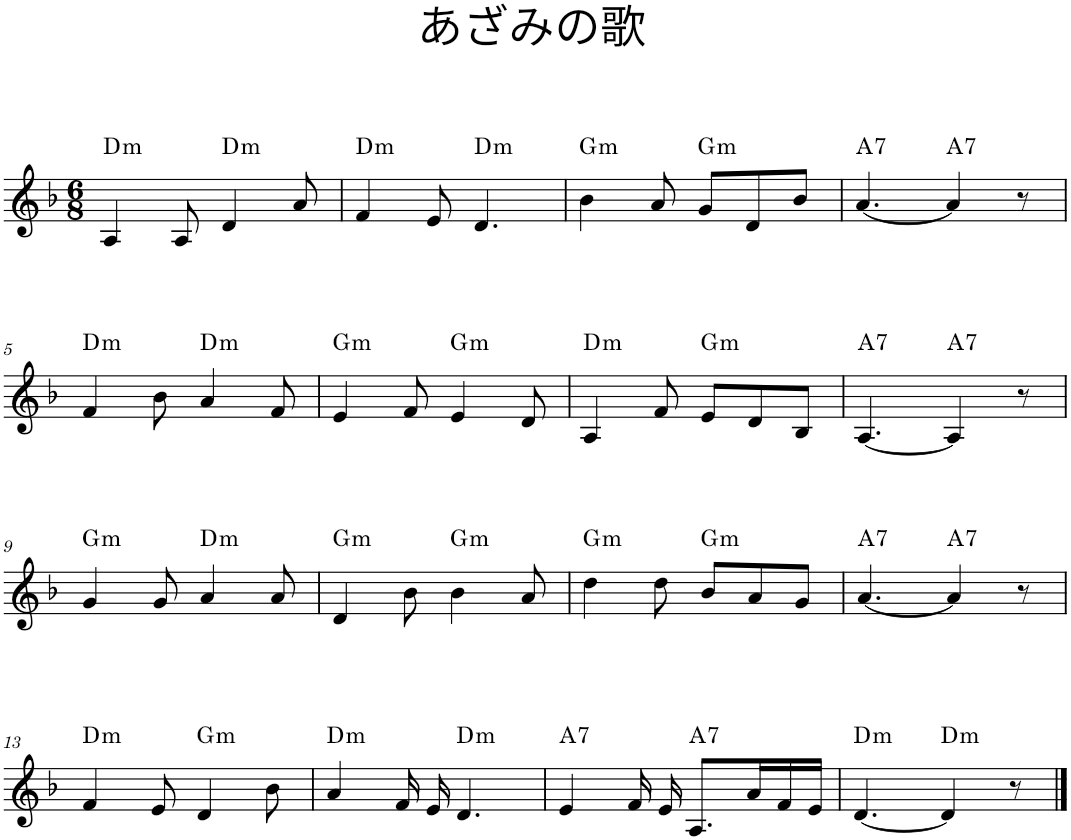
**kern	**harte
*part1	*part1
*staff1	*
*I"Piano	*
*I'Pno.	*
*clefG2	*
*k[b-]	*
*M6/8	*
=1	=1
!	!LO:H:kt=m
4A/	D:min
8A/	.
!	!LO:H:kt=m
4d/	D:min
8a/	.
=2	=2
!	!LO:H:kt=m
4f/	D:min
8e/	.
!	!LO:H:kt=m
4.d/	D:min
=3	=3
!	!LO:H:kt=m
4b-\	G:min
8a/	.
!	!LO:H:kt=m
8g/L	G:min
8d/	.
8b-/J	.
=4	=4
!	!LO:H:kt=7
[<4.a/	A:7
!	!LO:H:kt=7
4a/]	A:7
8r	.
!!LO:LB:g=z
=5	=5
!	!LO:H:kt=m
4f/	D:min
8b-\	.
!	!LO:H:kt=m
4a/	D:min
8f/	.
=6	=6
!	!LO:H:kt=m
4e/	G:min
8f/	.
!	!LO:H:kt=m
4e/	G:min
8d/	.
=7	=7
!	!LO:H:kt=m
4A/	D:min
8f/	.
!	!LO:H:kt=m
8e/L	G:min
8d/	.
8B-/J	.
=8	=8
!	!LO:H:kt=7
[<4.A/	A:7
!	!LO:H:kt=7
4A/]	A:7
8r	.
!!LO:LB:g=z
=9	=9
!	!LO:H:kt=m
4g/	G:min
8g/	.
!	!LO:H:kt=m
4a/	D:min
8a/	.
=10	=10
!	!LO:H:kt=m
4d/	G:min
8b-\	.
!	!LO:H:kt=m
4b-\	G:min
8a/	.
=11	=11
!	!LO:H:kt=m
4dd\	G:min
8dd\	.
!	!LO:H:kt=m
8b-/L	G:min
8a/	.
8g/J	.
=12	=12
!	!LO:H:kt=7
[<4.a/	A:7
!	!LO:H:kt=7
4a/]	A:7
8r	.
!!LO:LB:g=z
=13	=13
!	!LO:H:kt=m
4f/	D:min
8e/	.
!	!LO:H:kt=m
4d/	G:min
8b-\	.
=14	=14
!	!LO:H:kt=m
4a/	D:min
16f/	.
16e/	.
!	!LO:H:kt=m
4.d/	D:min
=15	=15
!	!LO:H:kt=7
4e/	A:7
16f/	.
16e/	.
!	!LO:H:kt=7
8.A/L	A:7
16a/L	.
16f/	.
16e/JJ	.
=16	=16
!	!LO:H:kt=m
[<4.d/	D:min
!	!LO:H:kt=m
4d/]	D:min
8r	.
==	==
*-	*-
